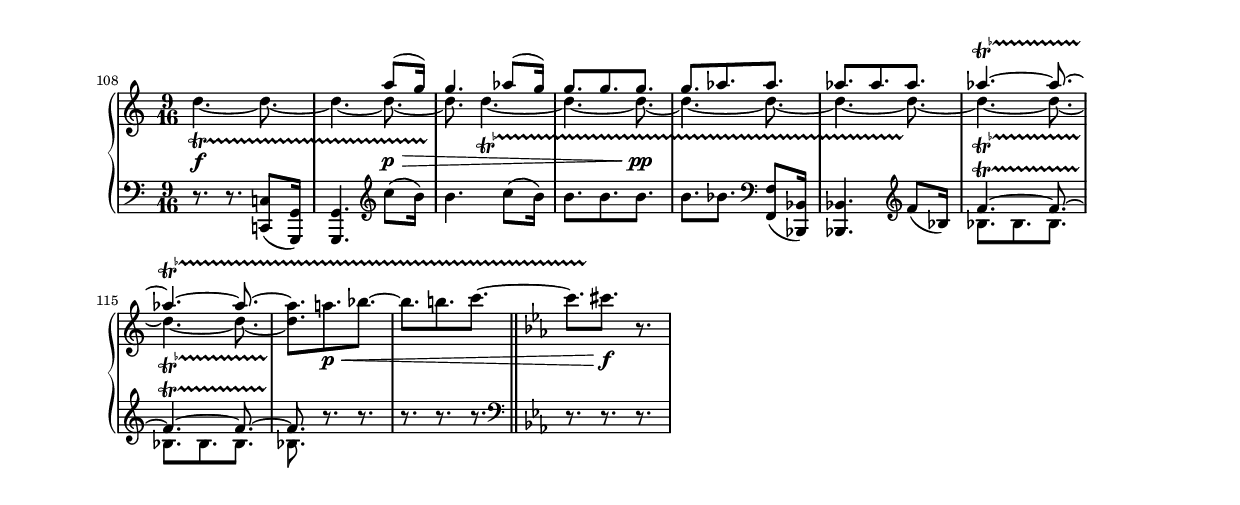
\version "2.11.51"
\include "english.ly"
#(set-global-staff-size 15)
\paper{
  ragged-right=##t
  line-width=17\cm
  indent=0\cm
}
 
\layout {
  \context { \Score
    \override PaperColumn #'keep-inside-line = ##t
    \override NonMusicalPaperColumn #'keep-inside-line = ##t
  }
}

% NR 1.5 Simultaneous notes

% L. v. Beethoven, Op. 111
% Piano sonata 32
% Movt II - Arietta - Adagio molto semplice e cantabile
% measures 108 - 118

\layout {
   \context {
      \Score
      \override SpacingSpanner #'base-shortest-duration = 
         #(ly:make-moment 1 18) 
      \override NonMusicalPaperColumn #'line-break-system-details =
         #'((alignment-offsets . (0 -12)))
   }
}

trillflat = 
  \once \override TrillSpanner #'bound-details #'left #'text =
    #(markup #:translate-scaled '(-0.05 . -1)
             #:concat (#:musicglyph "scripts.trill"
                       #:translate '(-0.5 . 1.9) #:fontsize -7 #:flat))


\new PianoStaff <<

   % RH
   \new Staff <<
      \clef treble
      \key c \major
      \time 9/16
      \set Score.currentBarNumber = #108

      % RH voice 1
      \new Voice {

         \voiceOne
         s4.
         s8.

         |

         s4.
         a''8 \p \> [ (
         g''16 ] )

         |

         g''4.
         af''8 [ (
         g''16 ] )

         |

         g''8. [
         g''8.
         g''8. \pp ]

         |

         g''8. [
         af''8.
         af''8. ]

         |

         af''8. [
         af''8.
         af''8. ]

         |

         \trillflat
         af''4. \startTrillSpan
         ~
         af''8.
         ~

         |

         af''4.
         ~
         af''8.
         ~

         |

         \oneVoice
         <af'' d''>8. [
         a''8. \p \<
         bf''8. ]
         ~

         |

         bf''8. [
         b''8.
         c'''8. ]
         ~

         \bar "||"

         \key ef \major
         c'''8. [
         cs'''8. \f ] \stopTrillSpan 
         r8.
         
      }

      % RH voice 2
      \new Voice {
         \voiceTwo
         \override Voice.TrillSpanner #'direction = #down
         d''4. \f \startTrillSpan
         ~
         d''8.
         ~

         |

         d''4.
         ~
         d''8.
         ~

         |

         d''8. \stopTrillSpan
         \trillflat
         d''4. \startTrillSpan
         ~

         |

         d''4.
         ~
         d''8.
         ~

         |

         d''4.
         ~
         d''8.
         ~

         |

         d''4.
         ~
         d''8. \stopTrillSpan
         ~

         |

         \trillflat
         d''4. \startTrillSpan
         ~
         d''8.
         ~

         |

         d''4.
         ~
         d''8.
         ~

         |

         \once \override NoteColumn #'ignore-collision = ##t
         \once \override NoteHead #'transparent = ##t
         \once \override Dots #'transparent = ##t
         \once \override Stem #'transparent = ##t
         d''8. \stopTrillSpan
         s4.

         |

         s8.
         s8.

      }

   >>

   % LH staff
   \new Staff {
      \clef bass
      \key c \major
      \time 9/16
      
      r8.
      r8.
      <c! c,!>8 [ (
      <g, g,,>16 ] )

      |

      <g, g,,>4.
      \clef treble
      c''8 [ (
      b'16 ] )

      |

      b'4.
      c''8 [ (
      b'16 ] )

      |

      b'8. [
      b'8.
      b'8. ]

      |

      b'8. [
      bf'8. ]
      \clef bass
      <f f,>8 [ (
      <bf, bf,,>16 ] )

      |

      <bf, bf,,>4.
      \clef treble
      f'8 [ (
      bf16 ] )

      |

      <<

         \new Voice {
            \voiceOne
            \override Voice.TrillSpanner #'direction = #up
            f'4. \startTrillSpan
            ~
            f'8.
            ~

            |

            f'4.
            ~
            f'8.
            ~

            |

            f'8. \stopTrillSpan
         }

         \new Voice {
            \voiceTwo
            \override Voice.TrillSpanner #'direction = #down
            bf8. [
            bf8.
            bf8. ]

            |

            bf8. [
            bf8.
            bf8. ]

            |

            bf8.
         }

      >>

      \oneVoice
      r8.
      r8.

      |

      r8.
      r8.
      r8.
      \clef bass

      |

      \key ef \major
      r8.
      r8.
      r8.
         
   }
   
>>
